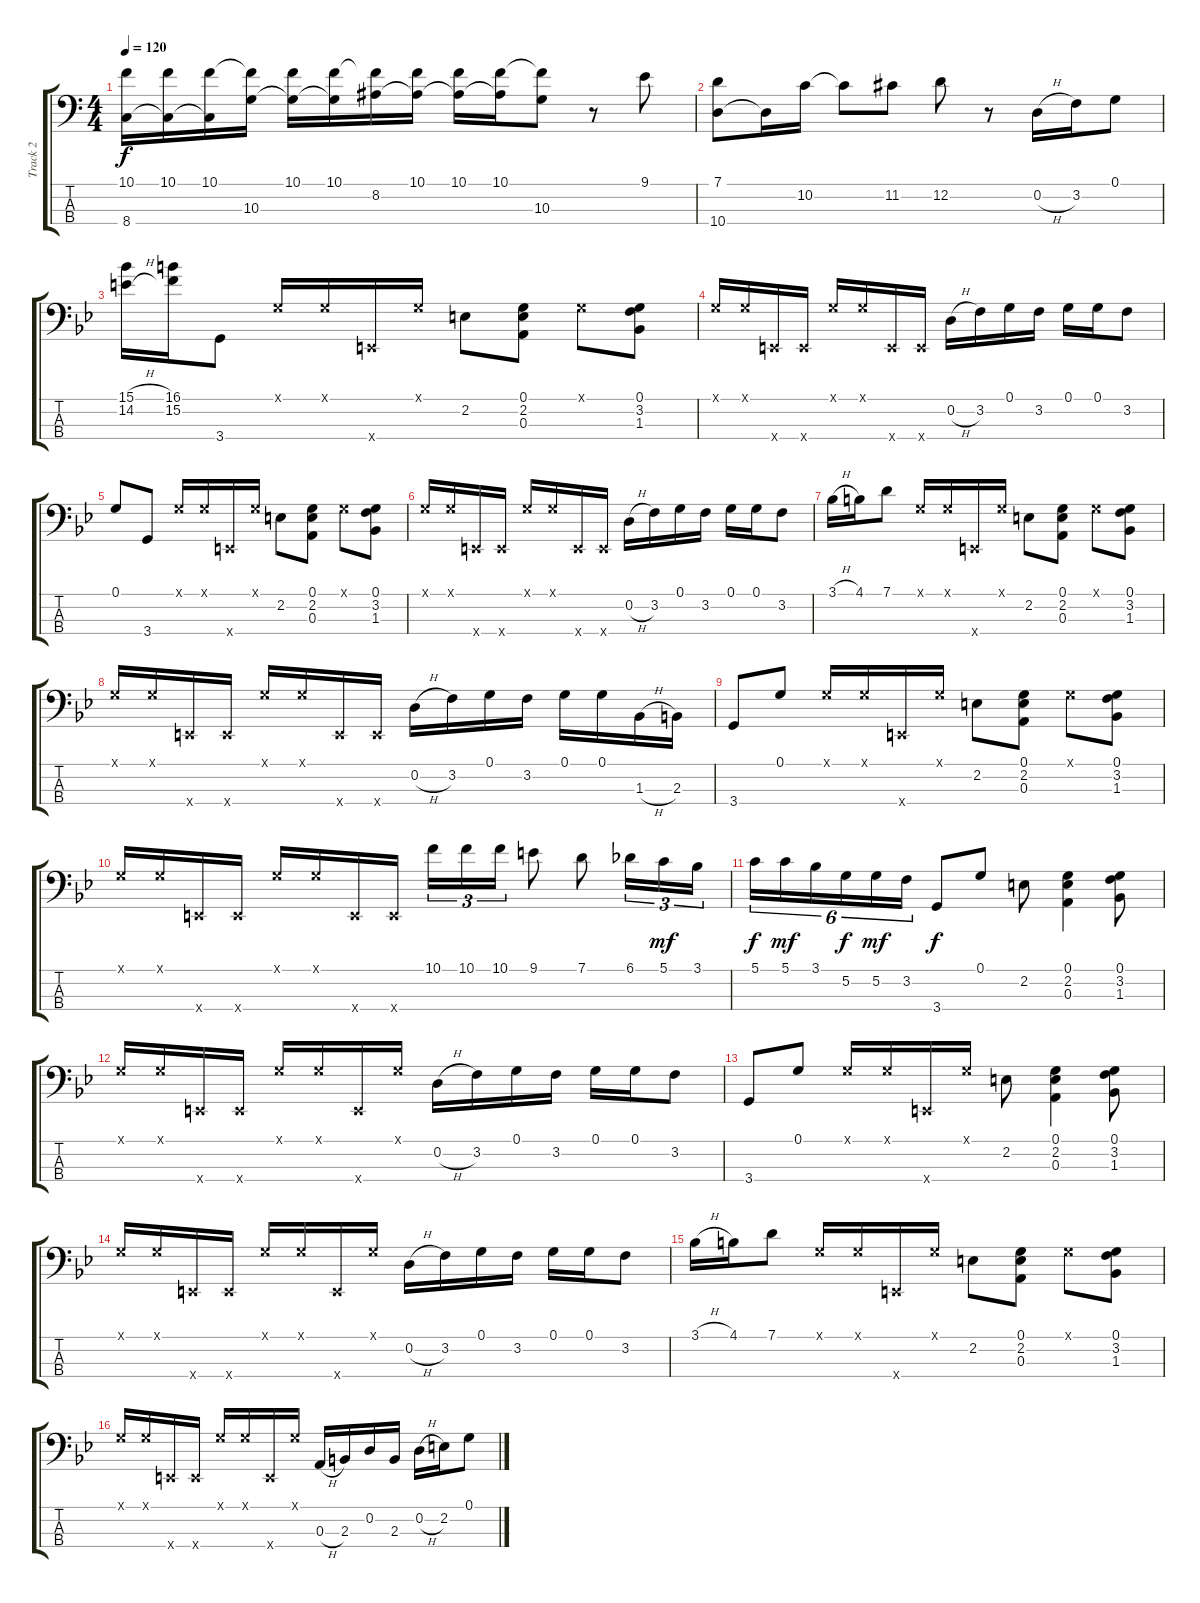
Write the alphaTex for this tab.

\track ("Track 2" "Track 2") {instrument slapbass1}
\staff {score tabs}
\tuning (G2 D2 A1 E1) {hide}
\ts (4 4)
\tempo 120
\clef f4
\ks c
(10.1 8.4).16{dy f} (10.1 8.4{t}).16 (10.1 8.4{t}).16 (10.1{t} 10.3).16 (10.1 10.3{t}).16 (10.1 10.3{t}).16 (10.1{t} 8.2).16 (10.1 8.2{t}).16 (10.1 8.2{t}).16 (10.1 8.2{t}).16 (10.1{t} 10.3).8 r.8 9.1.8 |
(7.1 10.4).8 10.4{t}.16 10.2.16 10.2{t}.8 11.2.8 12.2.8 r.8 0.2{h}.16 3.2.16 0.1.8 |
\ks bb
(15.1{h} 14.2{h}).16 (16.1 15.2).16 3.4.8 0.1{x}.16 0.1{x}.16 0.4{x}.16 0.1{x}.16 2.2.8 (0.1 2.2 0.3).8 0.1{x}.8 (0.1 3.2 1.3).8 |
0.1{x}.16 0.1{x}.16 0.4{x}.16 0.4{x}.16 0.1{x}.16 0.1{x}.16 0.4{x}.16 0.4{x}.16 0.2{h}.16 3.2.16 0.1.16 3.2.16 0.1.16 0.1.16 3.2.8 |
0.1.8 3.4.8 0.1{x}.16 0.1{x}.16 0.4{x}.16 0.1{x}.16 2.2.8 (0.1 2.2 0.3).8 0.1{x}.8 (0.1 3.2 1.3).8 |
0.1{x}.16 0.1{x}.16 0.4{x}.16 0.4{x}.16 0.1{x}.16 0.1{x}.16 0.4{x}.16 0.4{x}.16 0.2{h}.16 3.2.16 0.1.16 3.2.16 0.1.16 0.1.16 3.2.8 |
3.1{h}.16 4.1.16 7.1.8 0.1{x}.16 0.1{x}.16 0.4{x}.16 0.1{x}.16 2.2.8 (0.1 2.2 0.3).8 0.1{x}.8 (0.1 3.2 1.3).8 |
0.1{x}.16 0.1{x}.16 0.4{x}.16 0.4{x}.16 0.1{x}.16 0.1{x}.16 0.4{x}.16 0.4{x}.16 0.2{h}.16 3.2.16 0.1.16 3.2.16 0.1.16 0.1.16 1.3{h}.16 2.3.16 |
3.4.8 0.1.8 0.1{x}.16 0.1{x}.16 0.4{x}.16 0.1{x}.16 2.2.8 (0.1 2.2 0.3).8 0.1{x}.8 (0.1 3.2 1.3).8 |
0.1{x}.16 0.1{x}.16 0.4{x}.16 0.4{x}.16 0.1{x}.16 0.1{x}.16 0.4{x}.16 0.4{x}.16 10.1.16{tu (3 2)} 10.1.16{tu (3 2)} 10.1.16{tu (3 2)} 9.1.8 7.1.8 6.1.16{tu (3 2)} 5.1.16{tu (3 2) dy mf} 3.1.16{tu (3 2)} |
5.1.16{tu (6 4) dy f} 5.1.16{tu (6 4) dy mf} 3.1.16{tu (6 4)} 5.2.16{tu (6 4) dy f} 5.2.16{tu (6 4) dy mf} 3.2.16{tu (6 4)} 3.4.8{dy f} 0.1.8 2.2.8 (0.1 2.2 0.3).4 (0.1 3.2 1.3).8 |
0.1{x}.16 0.1{x}.16 0.4{x}.16 0.4{x}.16 0.1{x}.16 0.1{x}.16 0.4{x}.16 0.1{x}.16 0.2{h}.16 3.2.16 0.1.16 3.2.16 0.1.16 0.1.16 3.2.8 |
3.4.8 0.1.8 0.1{x}.16 0.1{x}.16 0.4{x}.16 0.1{x}.16 2.2.8 (0.1 2.2 0.3).4 (0.1 3.2 1.3).8 |
0.1{x}.16 0.1{x}.16 0.4{x}.16 0.4{x}.16 0.1{x}.16 0.1{x}.16 0.4{x}.16 0.1{x}.16 0.2{h}.16 3.2.16 0.1.16 3.2.16 0.1.16 0.1.16 3.2.8 |
3.1{h}.16 4.1.16 7.1.8 0.1{x}.16 0.1{x}.16 0.4{x}.16 0.1{x}.16 2.2.8 (0.1 2.2 0.3).8 0.1{x}.8 (0.1 3.2 1.3).8 |
0.1{x}.16 0.1{x}.16 0.4{x}.16 0.4{x}.16 0.1{x}.16 0.1{x}.16 0.4{x}.16 0.1{x}.16 0.3{h}.16 2.3.16 0.2.16 2.3.16 0.2{h}.16 2.2.16 0.1.8
